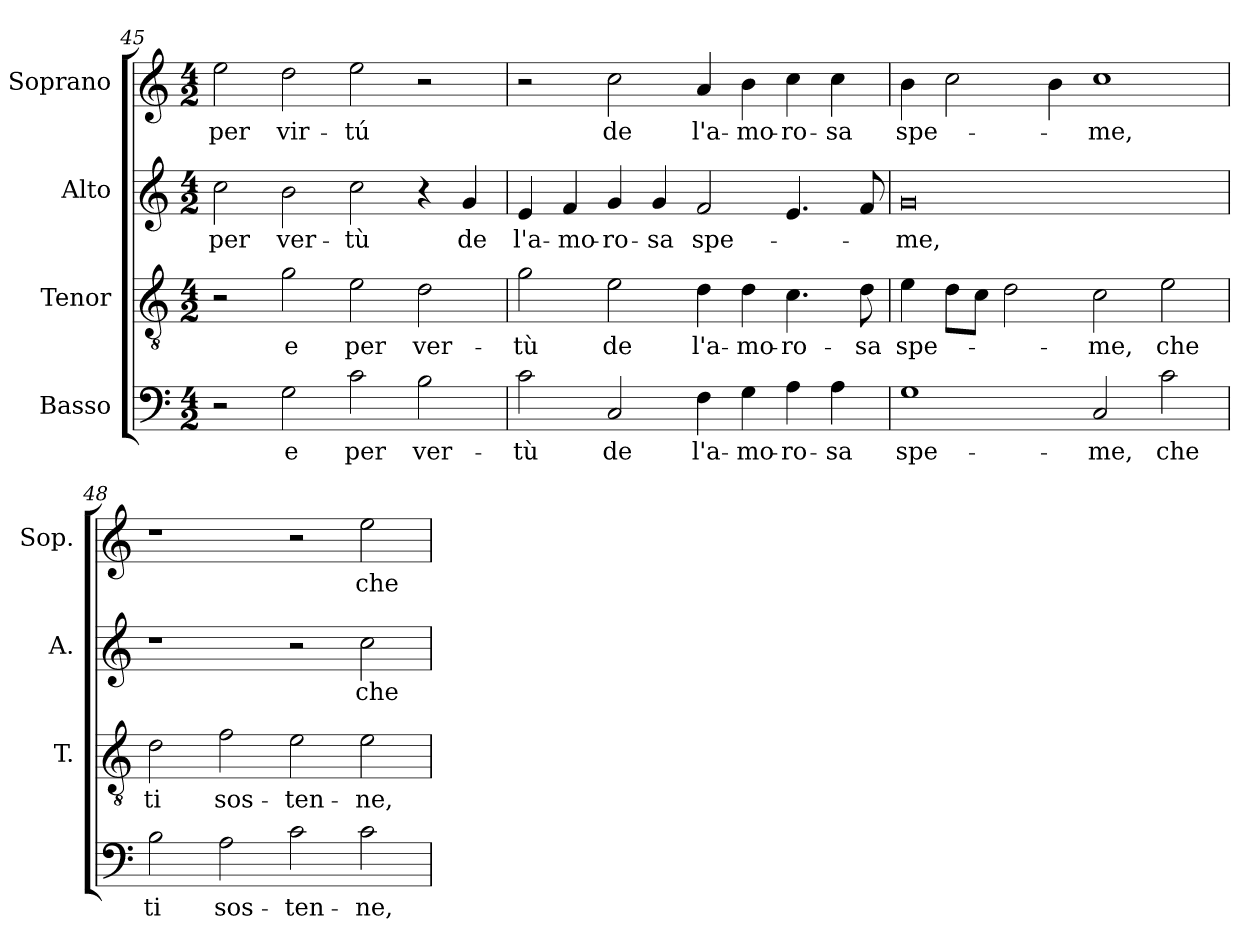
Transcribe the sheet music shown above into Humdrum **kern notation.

**kern	**text	**kern	**text	**kern	**text	**kern	**text
*part4	*part4	*part3	*part3	*part2	*part2	*part1	*part1
*staff4	*staff4	*staff3	*staff3	*staff2	*staff2	*staff1	*staff1
*I"Basso	*	*I"Tenor	*	*I"Alto	*	*I"Soprano	*
*	*	*I'T.	*	*I'A.	*	*I'Sop.	*
*clefF4	*	*clefGv2	*	*clefG2	*	*clefG2	*
*	*	*ITrd7c12	*	*	*	*	*
*k[]	*	*k[]	*	*k[]	*	*k[]	*
*C:	*	*C:	*	*C:	*	*C:	*
*M4/2	*	*M4/2	*	*M4/2	*	*M4/2	*
=45	=45	=45	=45	=45	=45	=45	=45
!	!	!	!	!	!LO:LY:b:color=#000000	!	!
!	!	!	!	!	!	!	!LO:LY:b:color=#000000
2r	.	2r	.	2cci\	per	2eei\	per
!	!LO:LY:b:color=#000000	!	!	!	!	!	!
!	!	!	!LO:LY:b:color=#000000	!	!	!	!
!	!	!	!	!	!LO:LY:b:color=#000000	!	!
!	!	!	!	!	!	!	!LO:LY:b:color=#000000
2Gi\	e	2Gi\	e	2bi\	ver-	2ddi\	vir-
!	!LO:LY:b:color=#000000	!	!	!	!	!	!
!	!	!	!LO:LY:b:color=#000000	!	!	!	!
!	!	!	!	!	!LO:LY:b:color=#000000	!	!
!	!	!	!	!	!	!	!LO:LY:b:color=#000000
2ci\	per	2Ei\	per	2cci\	-tù	2eei\	-tú
!	!LO:LY:b:color=#000000	!	!	!	!	!	!
!	!	!	!LO:LY:b:color=#000000	!	!	!	!
2Bi\	ver-	2Di\	ver-	4r	.	2r	.
!	!	!	!	!	!LO:LY:b:color=#000000	!	!
.	.	.	.	4gi/	de	.	.
!!LO:LB:g=z
=46	=46	=46	=46	=46	=46	=46	=46
!	!LO:LY:b:color=#000000	!	!	!	!	!	!
!	!	!	!LO:LY:b:color=#000000	!	!	!	!
!	!	!	!	!	!LO:LY:b:color=#000000	!	!
2ci\	-tù	2Gi\	-tù	4ei/	l'a-	2r	.
!	!	!	!	!	!LO:LY:b:color=#000000	!	!
.	.	.	.	4fi/	-mo-	.	.
!	!LO:LY:b:color=#000000	!	!	!	!	!	!
!	!	!	!LO:LY:b:color=#000000	!	!	!	!
!	!	!	!	!	!LO:LY:b:color=#000000	!	!
!	!	!	!	!	!	!	!LO:LY:b:color=#000000
2Ci/	de	2Ei\	de	4gi/	-ro-	2cci\	de
!	!	!	!	!	!LO:LY:b:color=#000000	!	!
.	.	.	.	4gi/	-sa	.	.
!	!LO:LY:b:color=#000000	!	!	!	!	!	!
!	!	!	!LO:LY:b:color=#000000	!	!	!	!
!	!	!	!	!	!LO:LY:b:color=#000000	!	!
!	!	!	!	!	!	!	!LO:LY:b:color=#000000
4Fi\	l'a-	4Di\	l'a-	2fi/	spe-	4ai/	l'a-
!	!LO:LY:b:color=#000000	!	!	!	!	!	!
!	!	!	!LO:LY:b:color=#000000	!	!	!	!
!	!	!	!	!	!	!	!LO:LY:b:color=#000000
4Gi\	-mo-	4Di\	-mo-	.	.	4bi\	-mo-
!	!LO:LY:b:color=#000000	!	!	!	!	!	!
!	!	!	!LO:LY:b:color=#000000	!	!	!	!
!	!	!	!	!	!	!	!LO:LY:b:color=#000000
4Ai\	-ro-	4.Ci\	-ro-	4.ei/	.	4cci\	-ro-
!	!LO:LY:b:color=#000000	!	!	!	!	!	!
!	!	!	!	!	!	!	!LO:LY:b:color=#000000
4Ai\	-sa	.	.	.	.	4cci\	-sa
!	!	!	!LO:LY:b:color=#000000	!	!	!	!
.	.	8Di\	-sa	8fi/	.	.	.
=47	=47	=47	=47	=47	=47	=47	=47
!	!LO:LY:b:color=#000000	!	!	!	!	!	!
!	!	!	!LO:LY:b:color=#000000	!	!	!	!
!	!	!	!	!	!LO:LY:b:color=#000000	!	!
!	!	!	!	!	!	!	!LO:LY:b:color=#000000
1Gi	spe-	4Ei\	spe-	0gi	-me,	4bi\	spe-
.	.	8Di\L	.	.	.	2cci\	.
.	.	8Ci\J	.	.	.	.	.
.	.	2Di\	.	.	.	.	.
.	.	.	.	.	.	4bi\	.
!	!LO:LY:b:color=#000000	!	!	!	!	!	!
!	!	!	!LO:LY:b:color=#000000	!	!	!	!
!	!	!	!	!	!	!	!LO:LY:b:color=#000000
2Ci/	-me,	2Ci\	-me,	.	.	1cci	-me,
!	!LO:LY:b:color=#000000	!	!	!	!	!	!
!	!	!	!LO:LY:b:color=#000000	!	!	!	!
2ci\	che	2Ei\	che	.	.	.	.
=48	=48	=48	=48	=48	=48	=48	=48
!	!LO:LY:b:color=#000000	!	!	!	!	!	!
!	!	!	!LO:LY:b:color=#000000	!	!	!	!
2Bi\	ti	2Di\	ti	1r	.	1r	.
!	!LO:LY:b:color=#000000	!	!	!	!	!	!
!	!	!	!LO:LY:b:color=#000000	!	!	!	!
2Ai\	sos-	2Fi\	sos-	.	.	.	.
!	!LO:LY:b:color=#000000	!	!	!	!	!	!
!	!	!	!LO:LY:b:color=#000000	!	!	!	!
2ci\	-ten-	2Ei\	-ten-	2r	.	2r	.
!	!LO:LY:b:color=#000000	!	!	!	!	!	!
!	!	!	!LO:LY:b:color=#000000	!	!	!	!
!	!	!	!	!	!LO:LY:b:color=#000000	!	!
!	!	!	!	!	!	!	!LO:LY:b:color=#000000
2ci\	-ne,	2Ei\	-ne,	2cci\	che	2eei\	che
=	=	=	=	=	=	=	=
*-	*-	*-	*-	*-	*-	*-	*-
